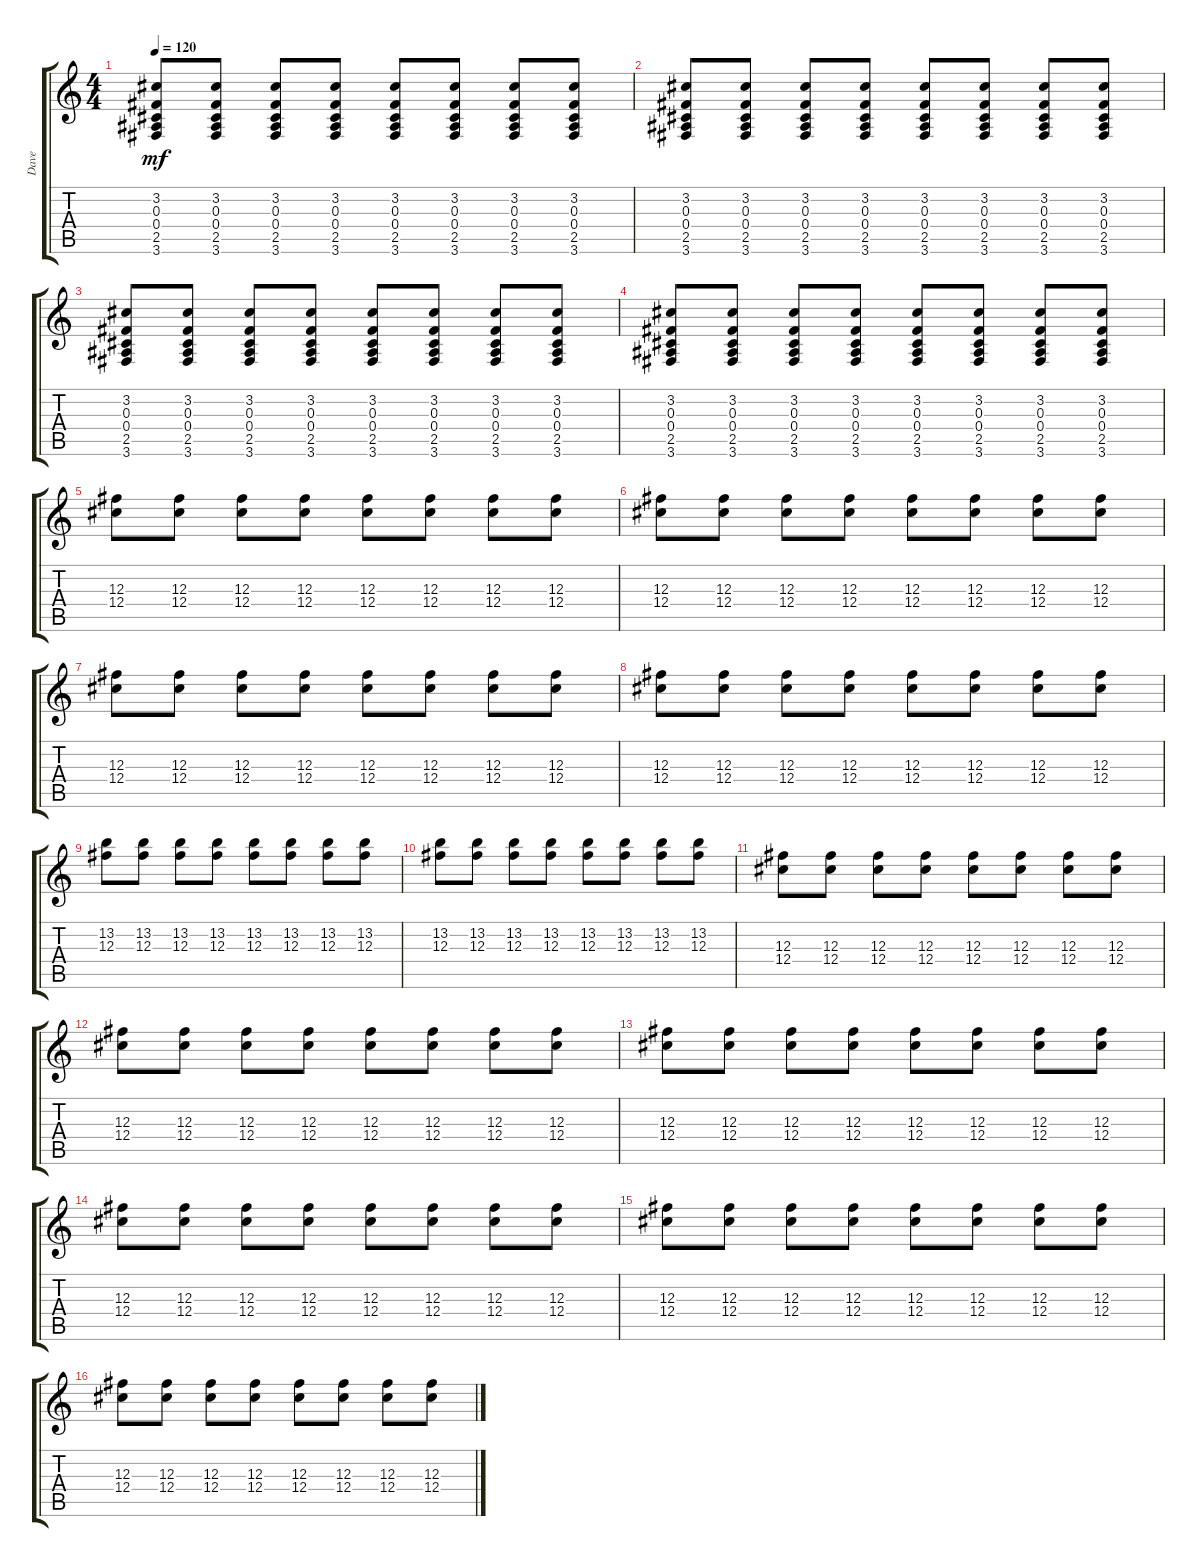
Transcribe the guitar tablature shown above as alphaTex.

\track ("Dave" "Dave") {instrument overdrivenguitar}
\staff {score tabs}
\tuning (Eb4 Bb3 Gb3 Db3 Ab2 Eb2) {hide}
\ts (4 4)
\tempo 120
\clef g2
\ks c
(3.2 0.3 0.4 2.5 3.6).8{dy mf} (3.2 0.3 0.4 2.5 3.6).8 (3.2 0.3 0.4 2.5 3.6).8 (3.2 0.3 0.4 2.5 3.6).8 (3.2 0.3 0.4 2.5 3.6).8 (3.2 0.3 0.4 2.5 3.6).8 (3.2 0.3 0.4 2.5 3.6).8 (3.2 0.3 0.4 2.5 3.6).8 |
(3.2 0.3 0.4 2.5 3.6).8 (3.2 0.3 0.4 2.5 3.6).8 (3.2 0.3 0.4 2.5 3.6).8 (3.2 0.3 0.4 2.5 3.6).8 (3.2 0.3 0.4 2.5 3.6).8 (3.2 0.3 0.4 2.5 3.6).8 (3.2 0.3 0.4 2.5 3.6).8 (3.2 0.3 0.4 2.5 3.6).8 |
(3.2 0.3 0.4 2.5 3.6).8 (3.2 0.3 0.4 2.5 3.6).8 (3.2 0.3 0.4 2.5 3.6).8 (3.2 0.3 0.4 2.5 3.6).8 (3.2 0.3 0.4 2.5 3.6).8 (3.2 0.3 0.4 2.5 3.6).8 (3.2 0.3 0.4 2.5 3.6).8 (3.2 0.3 0.4 2.5 3.6).8 |
(3.2 0.3 0.4 2.5 3.6).8 (3.2 0.3 0.4 2.5 3.6).8 (3.2 0.3 0.4 2.5 3.6).8 (3.2 0.3 0.4 2.5 3.6).8 (3.2 0.3 0.4 2.5 3.6).8 (3.2 0.3 0.4 2.5 3.6).8 (3.2 0.3 0.4 2.5 3.6).8 (3.2 0.3 0.4 2.5 3.6).8 |
(12.3 12.4).8 (12.3 12.4).8 (12.3 12.4).8 (12.3 12.4).8 (12.3 12.4).8 (12.3 12.4).8 (12.3 12.4).8 (12.3 12.4).8 |
(12.3 12.4).8 (12.3 12.4).8 (12.3 12.4).8 (12.3 12.4).8 (12.3 12.4).8 (12.3 12.4).8 (12.3 12.4).8 (12.3 12.4).8 |
(12.3 12.4).8 (12.3 12.4).8 (12.3 12.4).8 (12.3 12.4).8 (12.3 12.4).8 (12.3 12.4).8 (12.3 12.4).8 (12.3 12.4).8 |
(12.3 12.4).8 (12.3 12.4).8 (12.3 12.4).8 (12.3 12.4).8 (12.3 12.4).8 (12.3 12.4).8 (12.3 12.4).8 (12.3 12.4).8 |
(13.2 12.3).8 (13.2 12.3).8 (13.2 12.3).8 (13.2 12.3).8 (13.2 12.3).8 (13.2 12.3).8 (13.2 12.3).8 (13.2 12.3).8 |
(13.2 12.3).8 (13.2 12.3).8 (13.2 12.3).8 (13.2 12.3).8 (13.2 12.3).8 (13.2 12.3).8 (13.2 12.3).8 (13.2 12.3).8 |
(12.3 12.4).8 (12.3 12.4).8 (12.3 12.4).8 (12.3 12.4).8 (12.3 12.4).8 (12.3 12.4).8 (12.3 12.4).8 (12.3 12.4).8 |
(12.3 12.4).8 (12.3 12.4).8 (12.3 12.4).8 (12.3 12.4).8 (12.3 12.4).8 (12.3 12.4).8 (12.3 12.4).8 (12.3 12.4).8 |
(12.3 12.4).8 (12.3 12.4).8 (12.3 12.4).8 (12.3 12.4).8 (12.3 12.4).8 (12.3 12.4).8 (12.3 12.4).8 (12.3 12.4).8 |
(12.3 12.4).8 (12.3 12.4).8 (12.3 12.4).8 (12.3 12.4).8 (12.3 12.4).8 (12.3 12.4).8 (12.3 12.4).8 (12.3 12.4).8 |
(12.3 12.4).8 (12.3 12.4).8 (12.3 12.4).8 (12.3 12.4).8 (12.3 12.4).8 (12.3 12.4).8 (12.3 12.4).8 (12.3 12.4).8 |
(12.3 12.4).8 (12.3 12.4).8 (12.3 12.4).8 (12.3 12.4).8 (12.3 12.4).8 (12.3 12.4).8 (12.3 12.4).8 (12.3 12.4).8
